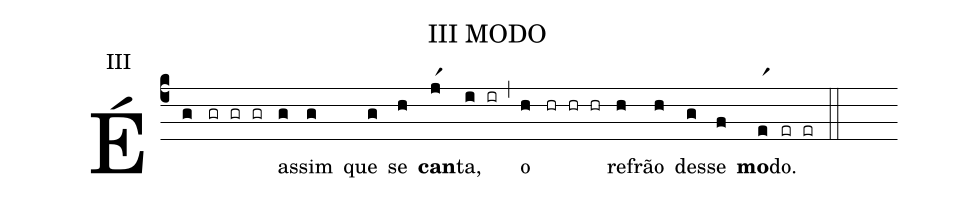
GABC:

name:III MODO;
mode:3;
annotation: III;
%%
(c4)É(g) (gr gr gr) as(g)sim(g) que(g) se(h) <b>can</b>(jr1)ta,(i ir) (,) o(h) (hr hr hr) re(h)frão(h) des(g)se(f) <b>mo</b>(er1)do.(er er) (::Z)
